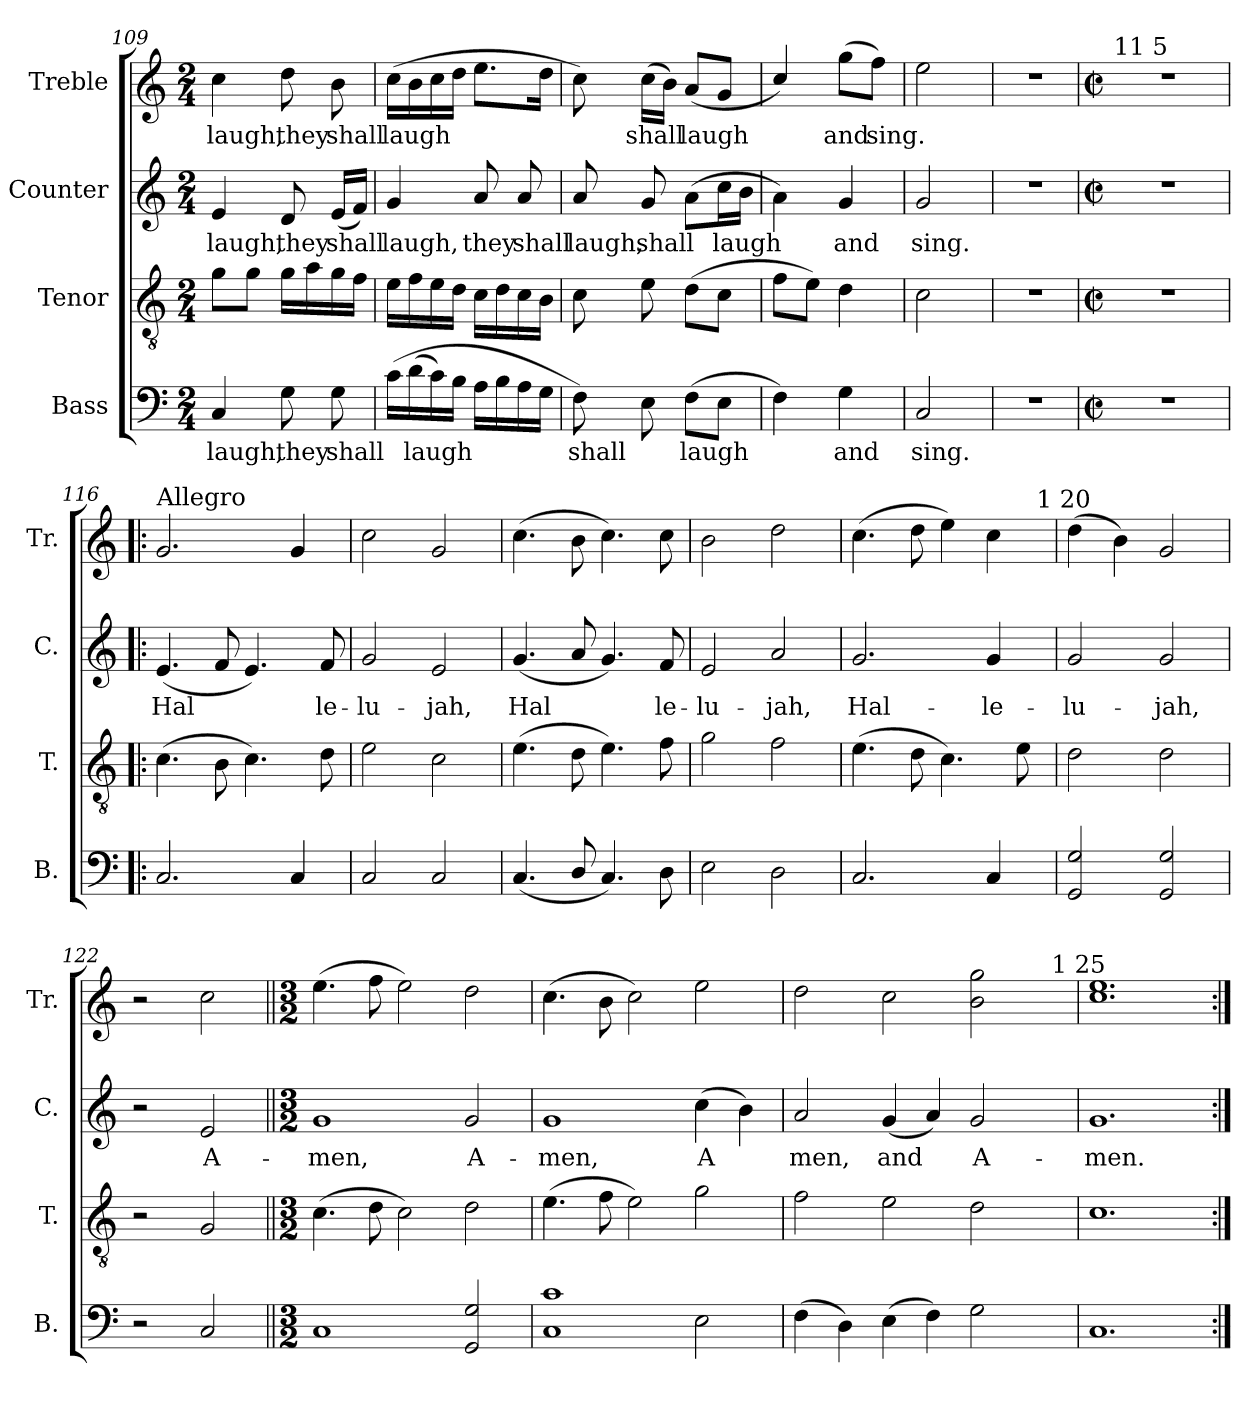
**kern	**text	**kern	**text	**kern	**text	**kern	**text
*part4	*part4	*part3	*part3	*part2	*part2	*part1	*part1
*staff4	*staff4	*staff3	*staff3	*staff2	*staff2	*staff1	*staff1
*I"Bass	*	*I"Tenor	*	*I"Counter	*	*I"Treble	*
*I'B.	*	*I'T.	*	*I'C.	*	*I'Tr.	*
*clefF4	*	*clefGv2	*	*clefG2	*	*clefG2	*
*k[]	*	*k[]	*	*k[]	*	*k[]	*
*C:	*	*C:	*	*C:	*	*C:	*
*M2/4	*	*M2/4	*	*M2/4	*	*M2/4	*
=109	=109	=109	=109	=109	=109	=109	=109
!	!LO:LY:b:cj	!	!LO:LY:b:cj	!	!LO:LY:b	!	!LO:LY:b:cj
4C/	laugh,	8g\L	.	4e/	laugh,	4cc\	laugh,
!	!	!	!LO:LY:b:cj	!	!	!	!
.	.	8g\J	.	.	.	.	.
!	!LO:LY:b:cj	!	!LO:LY:b:cj	!	!LO:LY:b	!	!LO:LY:b:cj
8G\	they	16g\L	.	8d/	they	8dd\	they
!	!	!	!LO:LY:b:cj	!	!	!	!
.	.	16a\	.	.	.	.	.
!	!LO:LY:b:cj	!	!LO:LY:b:cj	!	!LO:LY:b	!	!LO:LY:b:cj
8G\	shall	16g\	.	(<16e/L	shall	8b\	shall
!	!	!	!LO:LY:b:cj	!	!LO:LY:b	!	!
.	.	16f\J	.	16f/J)	.	.	.
=110	=110	=110	=110	=110	=110	=110	=110
!	!LO:LY:b:cj	!	!LO:LY:b:cj	!	!LO:LY:b	!	!LO:LY:b:cj
(>16c\L	.	16e\L	.	4g/	laugh,	(>16cc\L	laugh
!	!LO:LY:b:cj	!	!LO:LY:b:cj	!	!	!	!LO:LY:b:cj
(<16d\	laugh	16f\	.	.	.	16b\	.
!	!LO:LY:b:cj	!	!LO:LY:b:cj	!	!	!	!LO:LY:b:cj
16c\)	.	16e\	.	.	.	16cc\	.
!	!LO:LY:b:cj	!	!LO:LY:b:cj	!	!	!	!LO:LY:b:cj
16B\J	.	16d\J	.	.	.	16dd\J	.
!	!LO:LY:b:cj	!	!LO:LY:b:cj	!	!LO:LY:b	!	!LO:LY:b:cj
16A\L	.	16c\L	.	8a/	they	8.ee\L	.
!	!LO:LY:b:cj	!	!LO:LY:b:cj	!	!	!	!
16B\	.	16d\	.	.	.	.	.
!	!LO:LY:b:cj	!	!LO:LY:b:cj	!	!LO:LY:b	!	!
16A\	.	16c\	.	8a/	shall	.	.
!	!LO:LY:b:cj	!	!LO:LY:b:cj	!	!	!	!LO:LY:b:cj
16G\J	.	16B\J	.	.	.	16dd\J	.
=111	=111	=111	=111	=111	=111	=111	=111
!	!LO:LY:b:cj	!	!LO:LY:b:cj	!	!LO:LY:b	!	!LO:LY:b:cj
8F\)	shall	8c\	.	8a/	laugh,	8cc\)	.
!	!LO:LY:b:cj	!	!LO:LY:b:cj	!	!LO:LY:b	!	!LO:LY:b:cj
8E\	.	8e\	.	8g/	shall	(>16cc\L	shall
!	!	!	!	!	!	!	!LO:LY:b:cj
.	.	.	.	.	.	16b\J)	.
!	!LO:LY:b:cj	!	!LO:LY:b:cj	!	!LO:LY:b	!	!LO:LY:b:cj
(>8F\L	laugh	(>8d\L	.	(>8a\L	.	(<8a/L	laugh
!	!LO:LY:b:cj	!	!LO:LY:b:cj	!	!LO:LY:b	!	!LO:LY:b:cj
8E\J	.	8c\J	.	16cc\	laugh	8g/J	.
!	!	!	!	!	!LO:LY:b	!	!
.	.	.	.	16b\J	.	.	.
=112	=112	=112	=112	=112	=112	=112	=112
!	!LO:LY:b:cj	!	!LO:LY:b:cj	!	!LO:LY:b	!	!LO:LY:b:cj
4F\)	.	8f\L	.	4a\)	.	4cc/)	.
!	!	!	!LO:LY:b:cj	!	!	!	!
.	.	8e\J)	.	.	.	.	.
!	!LO:LY:b:cj	!	!LO:LY:b:cj	!	!LO:LY:b	!	!LO:LY:b:cj
4G\	and	4d\	.	4g/	and	(>8gg\L	and
!	!	!	!	!	!	!	!LO:LY:b:cj
.	.	.	.	.	.	8ff\J)	sing.
=113	=113	=113	=113	=113	=113	=113	=113
!	!LO:LY:b:cj	!	!LO:LY:b:cj	!	!LO:LY:b	!	!LO:LY:b:cj
2C/	sing.	2c\	.	2g/	sing.	2ee\	.
=114	=114	=114	=114	=114	=114	=114	=114
2r	.	2r	.	2r	.	2r	.
!!LO:LB:g=z
=115	=115	=115	=115	=115	=115	=115	=115
*M2/2	*	*M2/2	*	*M2/2	*	*M2/2	*
*met(c|)	*	*met(c|)	*	*met(c|)	*	*met(c|)	*
!	!	!	!	!	!	!LO:TX:a:t=11 5	!
1r	.	1r	.	1r	.	1r	.
=116!|:	=116!|:	=116!|:	=116!|:	=116!|:	=116!|:	=116!|:	=116!|:
!	!	!	!	!	!	!LO:TX:a:t=Allegro	!
!	!LO:LY:b:cj	!	!LO:LY:b:cj	!	!LO:LY:b	!	!LO:LY:b:cj
2.C/	.	(>4.c\	.	(<4.e/	Hal-	2.g/	.
!	!	!	!LO:LY:b:cj	!	!LO:LY:b	!	!
.	.	8B\	.	8f/	--	.	.
!	!	!	!LO:LY:b:cj	!	!LO:LY:b	!	!
.	.	4.c\)	.	4.e/)	--	.	.
!	!LO:LY:b:cj	!	!	!	!	!	!LO:LY:b:cj
4C/	.	.	.	.	.	4g/	.
!	!	!	!LO:LY:b:cj	!	!LO:LY:b	!	!
.	.	8d\	.	8f/	-le-	.	.
=117	=117	=117	=117	=117	=117	=117	=117
!	!LO:LY:b:cj	!	!LO:LY:b:cj	!	!LO:LY:b	!	!LO:LY:b:cj
2C/	.	2e\	.	2g/	-lu-	2cc\	.
!	!LO:LY:b:cj	!	!LO:LY:b:cj	!	!LO:LY:b	!	!LO:LY:b:cj
2C/	.	2c\	.	2e/	-jah,	2g/	.
=118	=118	=118	=118	=118	=118	=118	=118
!	!LO:LY:b:cj	!	!LO:LY:b:cj	!	!LO:LY:b	!	!LO:LY:b:cj
(<4.C/	.	(>4.e\	.	(<4.g/	Hal-	(>4.cc\	.
!	!LO:LY:b:cj	!	!LO:LY:b:cj	!	!LO:LY:b	!	!LO:LY:b:cj
8D/	.	8d\	.	8a/	--	8b\	.
!	!LO:LY:b:cj	!	!LO:LY:b:cj	!	!LO:LY:b	!	!LO:LY:b:cj
4.C/)	.	4.e\)	.	4.g/)	--	4.cc\)	.
!	!LO:LY:b:cj	!	!LO:LY:b:cj	!	!LO:LY:b	!	!LO:LY:b:cj
8D\	.	8f\	.	8f/	-le-	8cc\	.
=119	=119	=119	=119	=119	=119	=119	=119
!	!LO:LY:b:cj	!	!LO:LY:b:cj	!	!LO:LY:b	!	!LO:LY:b:cj
2E\	.	2g\	.	2e/	-lu-	2b\	.
!	!LO:LY:b:cj	!	!LO:LY:b:cj	!	!LO:LY:b	!	!LO:LY:b:cj
2D\	.	2f\	.	2a/	-jah,	2dd\	.
=120	=120	=120	=120	=120	=120	=120	=120
!	!LO:LY:b:cj	!	!LO:LY:b:cj	!	!LO:LY:b	!	!LO:LY:b:cj
*	*	*	*	*	*	*^	*
2.C/	.	(>4.e\	.	2.g/	Hal-	(>4.cc\	2...ryy	.
!	!	!	!LO:LY:b:cj	!	!	!	!	!LO:LY:b:cj
.	.	8d\	.	.	.	8dd\	.	.
!	!	!	!LO:LY:b:cj	!	!	!	!	!LO:LY:b:cj
.	.	4.c\)	.	.	.	4ee\)	.	.
!	!LO:LY:b:cj	!	!	!	!LO:LY:b	!	!	!LO:LY:b:cj
4C/	.	.	.	4g/	-le-	4cc\	.	.
!	!	!	!LO:LY:b:cj	!	!	!	!	!
.	.	8e\	.	.	.	.	.	.
!	!	!	!	!	!	!	!LO:TX:a:t=1 20	!
.	.	.	.	.	.	.	16ryy	.
=121	=121	=121	=121	=121	=121	=121	=121	=121
!	!LO:LY:b:cj	!	!LO:LY:b:cj	!	!LO:LY:b	!	!	!LO:LY:b:cj
*	*	*	*	*	*	*v	*v	*
2G/ 2GG/	.	2d\	.	2g/	-lu-	(>4dd\	.
!	!	!	!	!	!	!	!LO:LY:b:cj
.	.	.	.	.	.	4b\)	.
!	!LO:LY:b:cj	!	!LO:LY:b:cj	!	!LO:LY:b	!	!LO:LY:b:cj
2G/ 2GG/	.	2d\	.	2g/	-jah,	2g/	.
!!LO:PB:g=z
=122	=122	=122	=122	=122	=122	=122	=122
2r	.	2r	.	2r	.	2r	.
!	!LO:LY:b:cj	!	!LO:LY:b:cj	!	!LO:LY:b	!	!LO:LY:b:cj
2C/	.	2G/	.	2e/	A-	2cc\	.
=123||	=123||	=123||	=123||	=123||	=123||	=123||	=123||
*M3/2	*	*M3/2	*	*M3/2	*	*M3/2	*
!	!LO:LY:b:cj	!	!LO:LY:b:cj	!	!LO:LY:b	!	!LO:LY:b:cj
1C	.	(>4.c\	.	1g	-men,	(>4.ee\	.
!	!	!	!LO:LY:b:cj	!	!	!	!LO:LY:b:cj
.	.	8d\	.	.	.	8ff\	.
!	!	!	!LO:LY:b:cj	!	!	!	!LO:LY:b:cj
.	.	2c\)	.	.	.	2ee\)	.
!	!LO:LY:b:cj	!	!LO:LY:b:cj	!	!LO:LY:b	!	!LO:LY:b:cj
2G/ 2GG/	.	2d\	.	2g/	A-	2dd\	.
=124	=124	=124	=124	=124	=124	=124	=124
!	!LO:LY:b:cj	!	!LO:LY:b:cj	!	!LO:LY:b	!	!LO:LY:b:cj
1c 1C	.	(>4.e\	.	1g	-men,	(>4.cc\	.
!	!	!	!LO:LY:b:cj	!	!	!	!LO:LY:b:cj
.	.	8f\	.	.	.	8b\	.
!	!	!	!LO:LY:b:cj	!	!	!	!LO:LY:b:cj
.	.	2e\)	.	.	.	2cc\)	.
!	!LO:LY:b:cj	!	!LO:LY:b:cj	!	!LO:LY:b	!	!LO:LY:b:cj
2E\	.	2g\	.	(>4cc\	A-	2ee\	.
!	!	!	!	!	!LO:LY:b	!	!
.	.	.	.	4b\)	--	.	.
=125	=125	=125	=125	=125	=125	=125	=125
!	!LO:LY:b:cj	!	!LO:LY:b:cj	!	!LO:LY:b	!	!LO:LY:b:cj
*	*	*	*	*	*	*^	*
(>4F\	.	2f\	.	2a/	-men,	2dd\	1ryy	.
!	!LO:LY:b:cj	!	!	!	!	!	!	!
4D\)	.	.	.	.	.	.	.	.
!	!LO:LY:b:cj	!	!LO:LY:b:cj	!	!LO:LY:b	!	!	!LO:LY:b:cj
(>4E\	.	2e\	.	(<4g/	and	2cc\	.	.
!	!LO:LY:b:cj	!	!	!	!LO:LY:b	!	!	!
4F\)	.	.	.	4a/)	.	.	.	.
!	!LO:LY:b:cj	!	!LO:LY:b:cj	!	!LO:LY:b	!	!	!LO:LY:b:cj
2G\	.	2d\	.	2g/	A-	2gg\ 2b\	4ryy	.
.	.	.	.	.	.	.	8ryy	.
.	.	.	.	.	.	.	64ryy	.
!	!	!	!	!	!	!	!LO:TX:a:t=1 25	!
.	.	.	.	.	.	.	16..ryy	.
=126	=126	=126	=126	=126	=126	=126	=126	=126
!	!LO:LY:b:cj	!	!LO:LY:b:cj	!	!LO:LY:b	!	!	!LO:LY:b:cj
*	*	*	*	*	*	*v	*v	*
1.C	.	1.c	.	1.g	-men.	1.ee 1.cc	.
=:|!	=:|!	=:|!	=:|!	=:|!	=:|!	=:|!	=:|!
*-	*-	*-	*-	*-	*-	*-	*-
